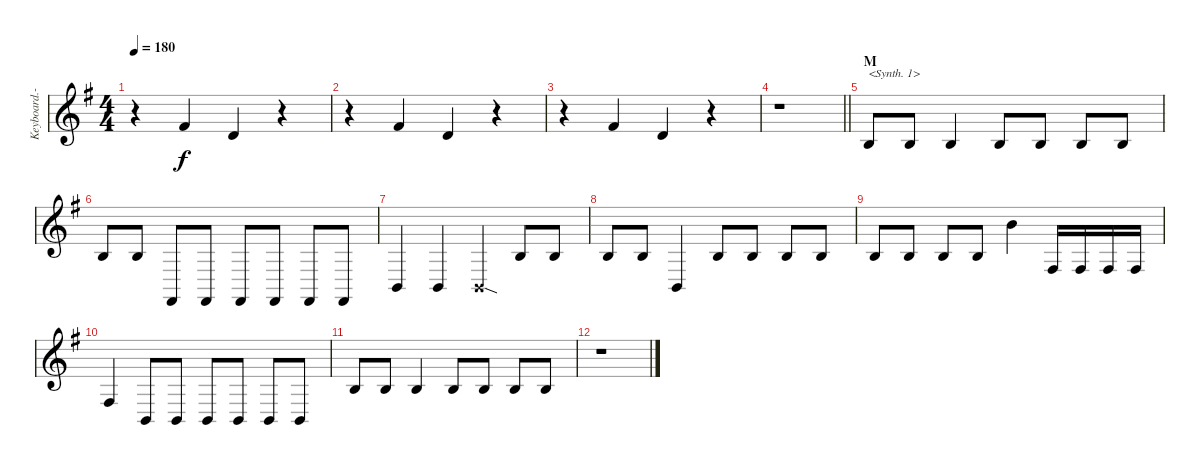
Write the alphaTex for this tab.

\track ("Keyboard.-I" "Keyboard.-") {instrument lead2sawtooth}
\staff {score}
\tuning (B3 Gb3 D3 A2 E2 B1) {hide}
\ts (4 4)
\tempo 180
\clef g2
\ks g
r.4{dy f} 7.1.4 3.1.4 r.4 |
r.4 7.1.4 3.1.4 r.4 |
r.4 7.1.4 3.1.4 r.4 |
\barLineRight lightlight
r.1 |
\section ("" "M")
0.1.8{txt "<Synth. 1>" instrument lead2sawtooth} 0.1.8 0.1.4 0.1.8 0.1.8 0.1.8 0.1.8 |
0.1.8 0.1.8 2.5.8 2.5.8 2.5.8 2.5.8 2.5.8 2.5.8 |
2.4.4 2.4.4 2.4{sod x}.4 0.1.8 0.1.8 |
0.1.8 0.1.8 2.4.4 0.1.8 0.1.8 0.1.8 0.1.8 |
0.1.8 0.1.8 0.1.8 0.1.8 12.1.4 0.2.16 0.2.16 0.2.16 0.2.16 |
0.2.4 2.4.8 2.4.8 2.4.8 2.4.8 2.4.8 2.4.8 |
0.1.8 0.1.8 0.1.4 0.1.8 0.1.8 0.1.8 0.1.8 |
r.1
